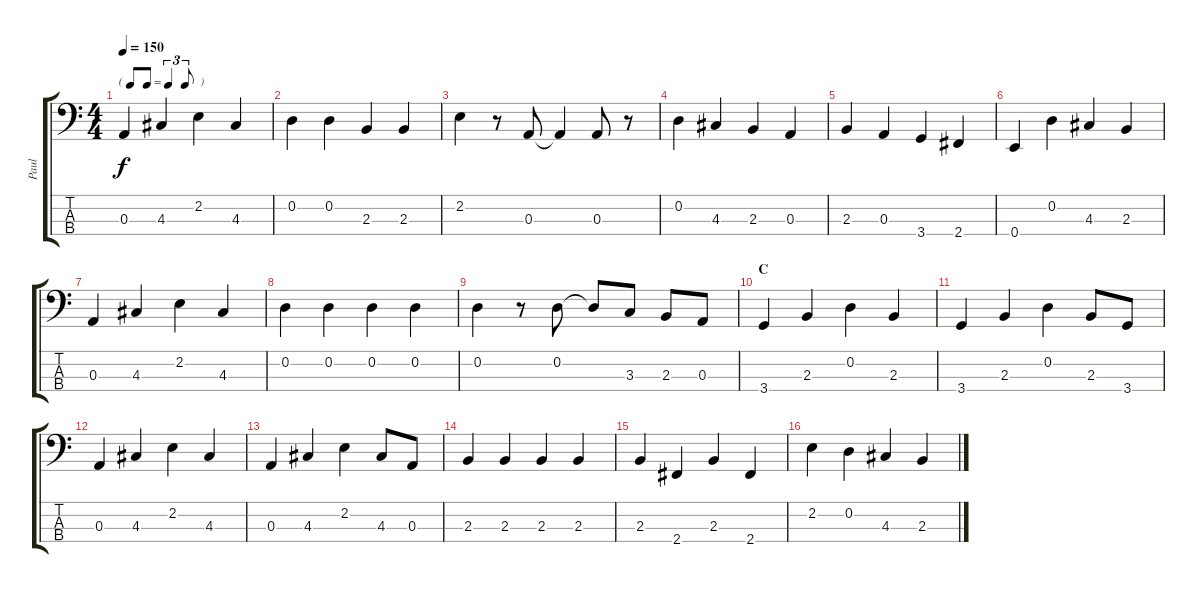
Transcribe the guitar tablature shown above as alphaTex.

\track ("Paul" "Paul") {instrument electricbasspick}
\staff {score tabs}
\tuning (G2 D2 A1 E1) {hide}
\ts (4 4)
\tf triplet8th
\tempo 150
\clef f4
\ks c
0.3.4{dy f} 4.3.4 2.2.4 4.3.4 |
0.2.4 0.2.4 2.3.4 2.3.4 |
2.2.4 r.8 0.3.8 0.3{t}.4 0.3.8 r.8 |
0.2.4 4.3.4 2.3.4 0.3.4 |
2.3.4 0.3.4 3.4.4 2.4.4 |
0.4.4 0.2.4 4.3.4 2.3.4 |
0.3.4 4.3.4 2.2.4 4.3.4 |
0.2.4 0.2.4 0.2.4 0.2.4 |
0.2.4 r.8 0.2.8 0.2{t}.8 3.3.8 2.3.8 0.3.8 |
\section ("" "C")
3.4.4 2.3.4 0.2.4 2.3.4 |
3.4.4 2.3.4 0.2.4 2.3.8 3.4.8 |
0.3.4 4.3.4 2.2.4 4.3.4 |
0.3.4 4.3.4 2.2.4 4.3.8 0.3.8 |
2.3.4 2.3.4 2.3.4 2.3.4 |
2.3.4 2.4.4 2.3.4 2.4.4 |
2.2.4 0.2.4 4.3.4 2.3.4
